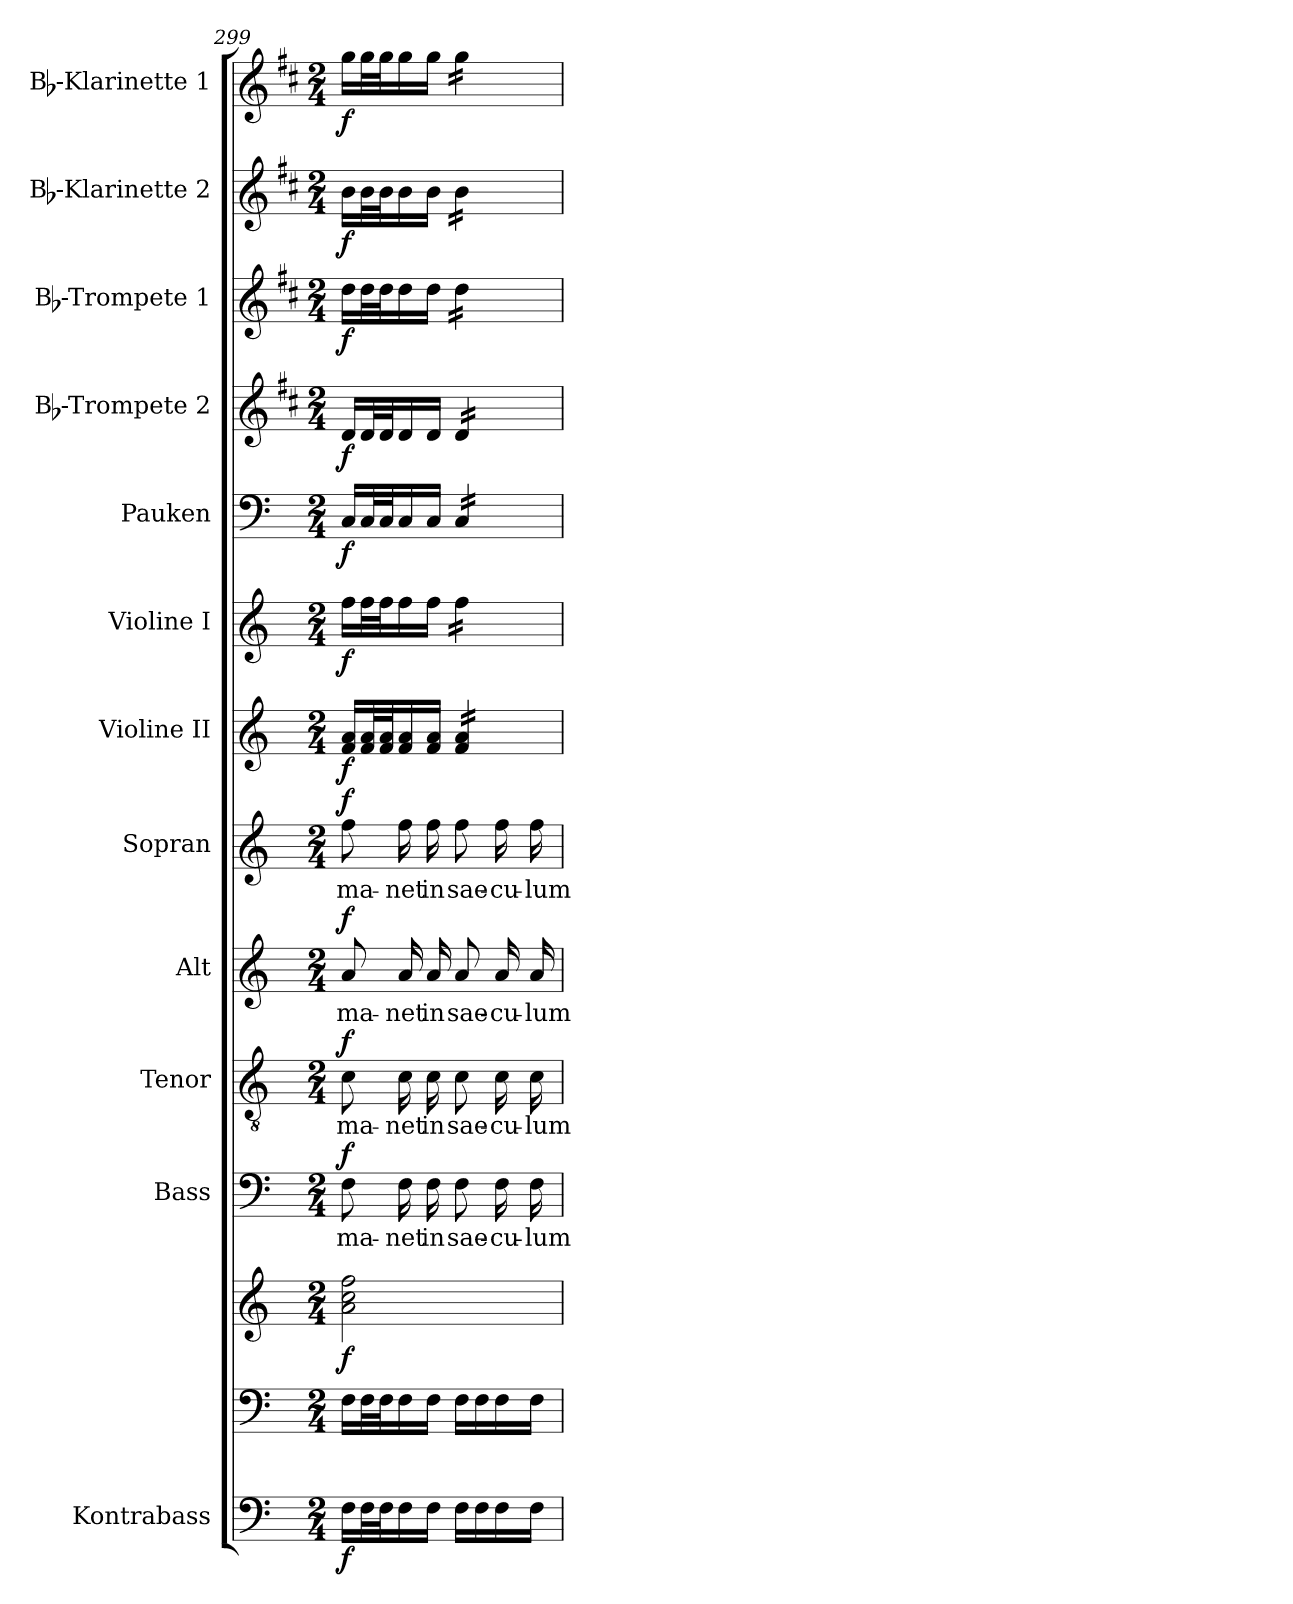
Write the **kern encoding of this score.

**kern	**dynam	**kern	**kern	**dynam	**kern	**text	**dynam	**kern	**text	**dynam	**kern	**text	**dynam	**kern	**text	**dynam	**kern	**dynam	**kern	**dynam	**kern	**dynam	**kern	**dynam	**kern	**dynam	**kern	**dynam	**kern	**dynam
*part13	*part13	*part12	*part12	*part12	*part11	*part11	*part11	*part10	*part10	*part10	*part9	*part9	*part9	*part8	*part8	*part8	*part7	*part7	*part6	*part6	*part5	*part5	*part4	*part4	*part3	*part3	*part2	*part2	*part1	*part1
*staff14	*staff14	*staff13	*staff12	*staff12/13	*staff11	*staff11	*staff11	*staff10	*staff10	*staff10	*staff9	*staff9	*staff9	*staff8	*staff8	*staff8	*staff7	*staff7	*staff6	*staff6	*staff5	*staff5	*staff4	*staff4	*staff3	*staff3	*staff2	*staff2	*staff1	*staff1
*I"Kontrabass	*	*	*	*	*I"Bass	*	*	*I"Tenor	*	*	*I"Alt	*	*	*I"Sopran	*	*	*I"Violine II	*	*I"Violine I	*	*I"Pauken	*	*I"Bb-Trompete 2	*	*I"Bb-Trompete 1	*	*I"Bb-Klarinette 2	*	*I"Bb-Klarinette 1	*
*I'Kb.	*	*	*	*	*I'B.	*	*	*I'T.	*	*	*I'A.	*	*	*I'S.	*	*	*I'Vl. II	*	*I'Vl. I	*	*I'Pk.	*	*I'Bb Trp. 2	*	*I'Bb Trp. 1	*	*I'Bb Kl. 2	*	*I'Bb Kl. 1	*
*clefF4	*	*clefF4	*clefG2	*	*clefF4	*	*	*clefGv2	*	*	*clefG2	*	*	*clefG2	*	*	*clefG2	*	*clefG2	*	*clefF4	*	*clefG2	*	*clefG2	*	*clefG2	*	*clefG2	*
*ITrd7c12	*	*	*	*	*	*	*	*	*	*	*	*	*	*	*	*	*	*	*	*	*	*	*ITrd1c2	*	*ITrd1c2	*	*ITrd1c2	*	*ITrd1c2	*
*k[]	*	*k[]	*k[]	*	*k[]	*	*	*k[]	*	*	*k[]	*	*	*k[]	*	*	*k[]	*	*k[]	*	*k[]	*	*k[]	*	*k[]	*	*k[]	*	*k[]	*
*C:	*	*C:	*C:	*	*C:	*	*	*C:	*	*	*C:	*	*	*C:	*	*	*C:	*	*C:	*	*C:	*	*C:	*	*C:	*	*C:	*	*C:	*
*M2/4	*	*M2/4	*M2/4	*	*M2/4	*	*	*M2/4	*	*	*M2/4	*	*	*M2/4	*	*	*M2/4	*	*M2/4	*	*M2/4	*	*M2/4	*	*M2/4	*	*M2/4	*	*M2/4	*
=299	=299	=299	=299	=299	=299	=299	=299	=299	=299	=299	=299	=299	=299	=299	=299	=299	=299	=299	=299	=299	=299	=299	=299	=299	=299	=299	=299	=299	=299	=299
!	!LO:DY:b	!	!	!LO:DY:b	!	!LO:LY:b	!LO:DY:a	!	!LO:LY:b	!LO:DY:a	!	!LO:LY:b	!LO:DY:a	!	!LO:LY:b	!LO:DY:a	!	!LO:DY:b	!	!LO:DY:b	!	!LO:DY:b	!	!LO:DY:b	!	!LO:DY:b	!	!LO:DY:b	!	!LO:DY:b
16FF\LL	f	16F\LL	2a\ 2cc\ 2ff\	f	8F\	ma-	f	8c\	ma-	f	8a/	ma-	f	8ff\	ma-	f	16f/ 16a/LL	f	16ff\LL	f	16C/LL	f	16c/LL	f	16cc\LL	f	16a\LL	f	16ff\LL	f
32FF\L	.	32F\L	.	.	.	.	.	.	.	.	.	.	.	.	.	.	32f/ 32a/L	.	32ff\L	.	32C/L	.	32c/L	.	32cc\L	.	32a\L	.	32ff\L	.
32FF\J	.	32F\J	.	.	.	.	.	.	.	.	.	.	.	.	.	.	32f/ 32a/J	.	32ff\J	.	32C/J	.	32c/J	.	32cc\J	.	32a\J	.	32ff\J	.
!	!	!	!	!	!	!LO:LY:b	!	!	!LO:LY:b	!	!	!LO:LY:b	!	!	!LO:LY:b	!	!	!	!	!	!	!	!	!	!	!	!	!	!	!
16FF\	.	16F\	.	.	16F\	-net	.	16c\	-net	.	16a/	-net	.	16ff\	-net	.	16f/ 16a/	.	16ff\	.	16C/	.	16c/	.	16cc\	.	16a\	.	16ff\	.
!	!	!	!	!	!	!LO:LY:b	!	!	!LO:LY:b	!	!	!LO:LY:b	!	!	!LO:LY:b	!	!	!	!	!	!	!	!	!	!	!	!	!	!	!
16FF\JJ	.	16F\JJ	.	.	16F\	in	.	16c\	in	.	16a/	in	.	16ff\	in	.	16f/ 16a/JJ	.	16ff\JJ	.	16C/JJ	.	16c/JJ	.	16cc\JJ	.	16a\JJ	.	16ff\JJ	.
!	!	!	!	!	!	!LO:LY:b	!	!	!LO:LY:b	!	!	!LO:LY:b	!	!	!LO:LY:b	!	!	!	!	!	!	!	!	!	!	!	!	!	!	!
*	*	*	*	*	*	*	*	*	*	*	*	*	*	*	*	*	*tremolo	*	*	*	*	*	*	*	*	*	*	*	*	*
*	*	*	*	*	*	*	*	*	*	*	*	*	*	*	*	*	*	*	*tremolo	*	*	*	*	*	*	*	*	*	*	*
*	*	*	*	*	*	*	*	*	*	*	*	*	*	*	*	*	*	*	*	*	*tremolo	*	*	*	*	*	*	*	*	*
*	*	*	*	*	*	*	*	*	*	*	*	*	*	*	*	*	*	*	*	*	*	*	*tremolo	*	*	*	*	*	*	*
*	*	*	*	*	*	*	*	*	*	*	*	*	*	*	*	*	*	*	*	*	*	*	*	*	*tremolo	*	*	*	*	*
*	*	*	*	*	*	*	*	*	*	*	*	*	*	*	*	*	*	*	*	*	*	*	*	*	*	*	*tremolo	*	*	*
*	*	*	*	*	*	*	*	*	*	*	*	*	*	*	*	*	*	*	*	*	*	*	*	*	*	*	*	*	*tremolo	*
16FF\LL	.	16F\LL	.	.	8F\	sae-	.	8c\	sae-	.	8a/	sae-	.	8ff\	sae-	.	16f/ 16a/LL	.	16ff\LL	.	16C/LL	.	16c/LL	.	16cc\LL	.	16a\LL	.	16ff\LL	.
16FF\	.	16F\	.	.	.	.	.	.	.	.	.	.	.	.	.	.	16f/ 16a/	.	16ff\	.	16C/	.	16c/	.	16cc\	.	16a\	.	16ff\	.
!	!	!	!	!	!	!LO:LY:b	!	!	!LO:LY:b	!	!	!LO:LY:b	!	!	!LO:LY:b	!	!	!	!	!	!	!	!	!	!	!	!	!	!	!
16FF\	.	16F\	.	.	16F\	-cu-	.	16c\	-cu-	.	16a/	-cu-	.	16ff\	-cu-	.	16f/ 16a/	.	16ff\	.	16C/	.	16c/	.	16cc\	.	16a\	.	16ff\	.
!	!	!	!	!	!	!LO:LY:b	!	!	!LO:LY:b	!	!	!LO:LY:b	!	!	!LO:LY:b	!	!	!	!	!	!	!	!	!	!	!	!	!	!	!
16FF\JJ	.	16F\JJ	.	.	16F\	-lum	.	16c\	-lum	.	16a/	-lum	.	16ff\	-lum	.	16f/ 16a/JJ	.	16ff\JJ	.	16C/JJ	.	16c/JJ	.	16cc\JJ	.	16a\JJ	.	16ff\JJ	.
*	*	*	*	*	*	*	*	*	*	*	*	*	*	*	*	*	*	*	*	*	*	*	*	*	*	*	*	*	*Xtremolo	*
*	*	*	*	*	*	*	*	*	*	*	*	*	*	*	*	*	*	*	*	*	*	*	*	*	*	*	*Xtremolo	*	*	*
*	*	*	*	*	*	*	*	*	*	*	*	*	*	*	*	*	*	*	*	*	*	*	*	*	*Xtremolo	*	*	*	*	*
*	*	*	*	*	*	*	*	*	*	*	*	*	*	*	*	*	*	*	*	*	*	*	*Xtremolo	*	*	*	*	*	*	*
*	*	*	*	*	*	*	*	*	*	*	*	*	*	*	*	*	*	*	*	*	*Xtremolo	*	*	*	*	*	*	*	*	*
*	*	*	*	*	*	*	*	*	*	*	*	*	*	*	*	*	*	*	*Xtremolo	*	*	*	*	*	*	*	*	*	*	*
*	*	*	*	*	*	*	*	*	*	*	*	*	*	*	*	*	*Xtremolo	*	*	*	*	*	*	*	*	*	*	*	*	*
=	=	=	=	=	=	=	=	=	=	=	=	=	=	=	=	=	=	=	=	=	=	=	=	=	=	=	=	=	=	=
*-	*-	*-	*-	*-	*-	*-	*-	*-	*-	*-	*-	*-	*-	*-	*-	*-	*-	*-	*-	*-	*-	*-	*-	*-	*-	*-	*-	*-	*-	*-
